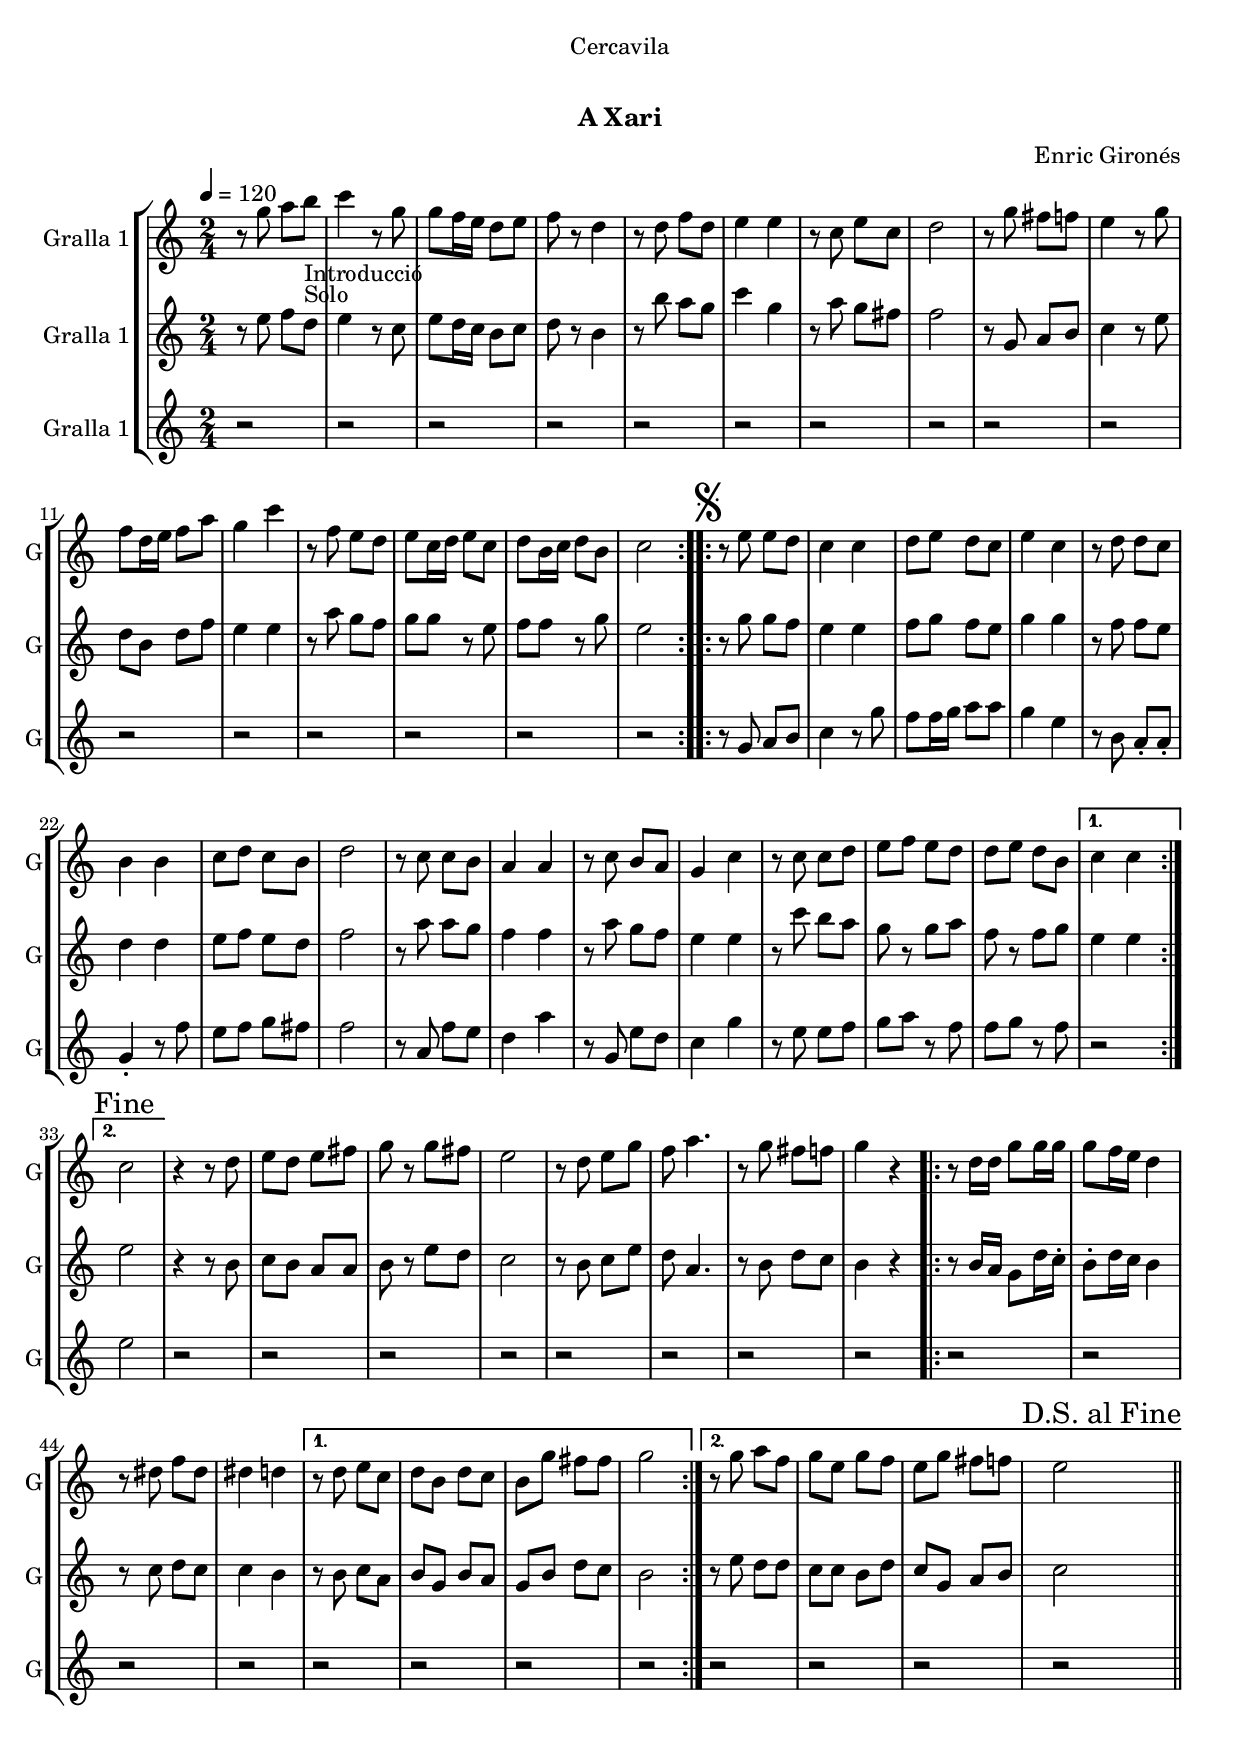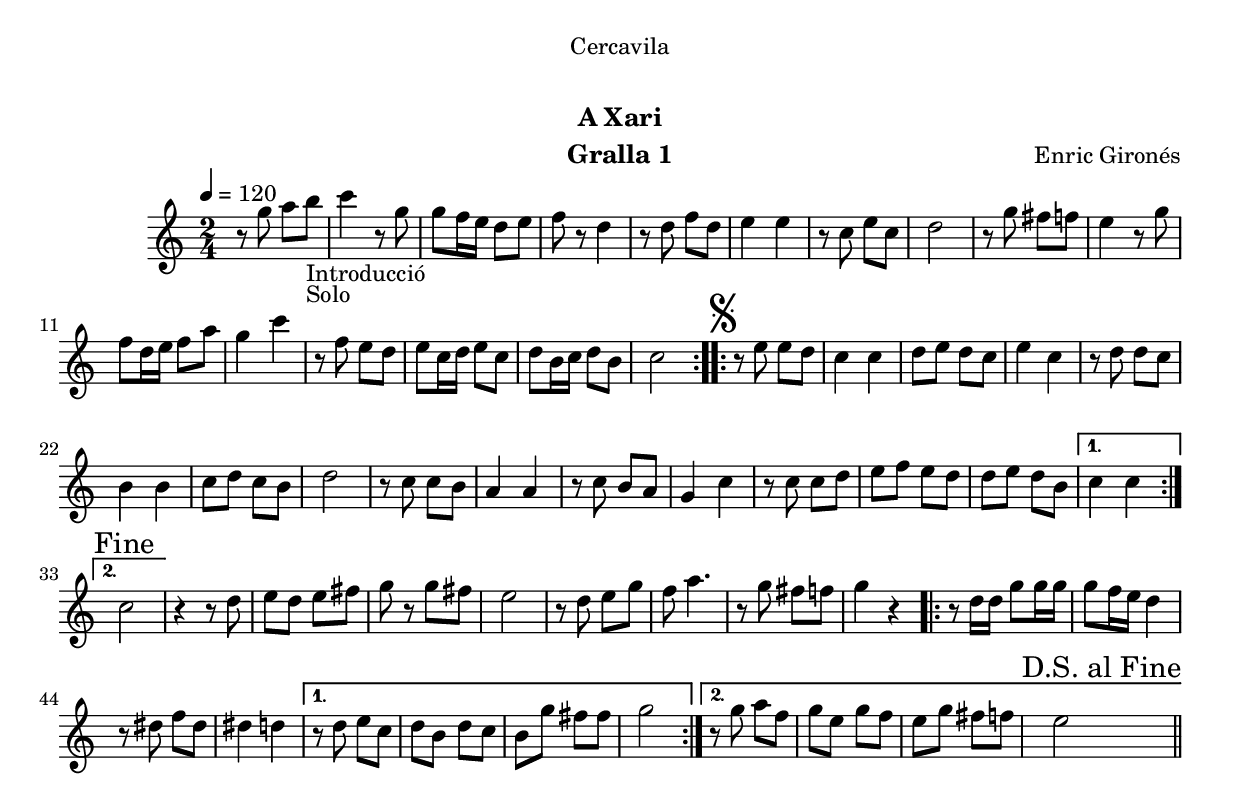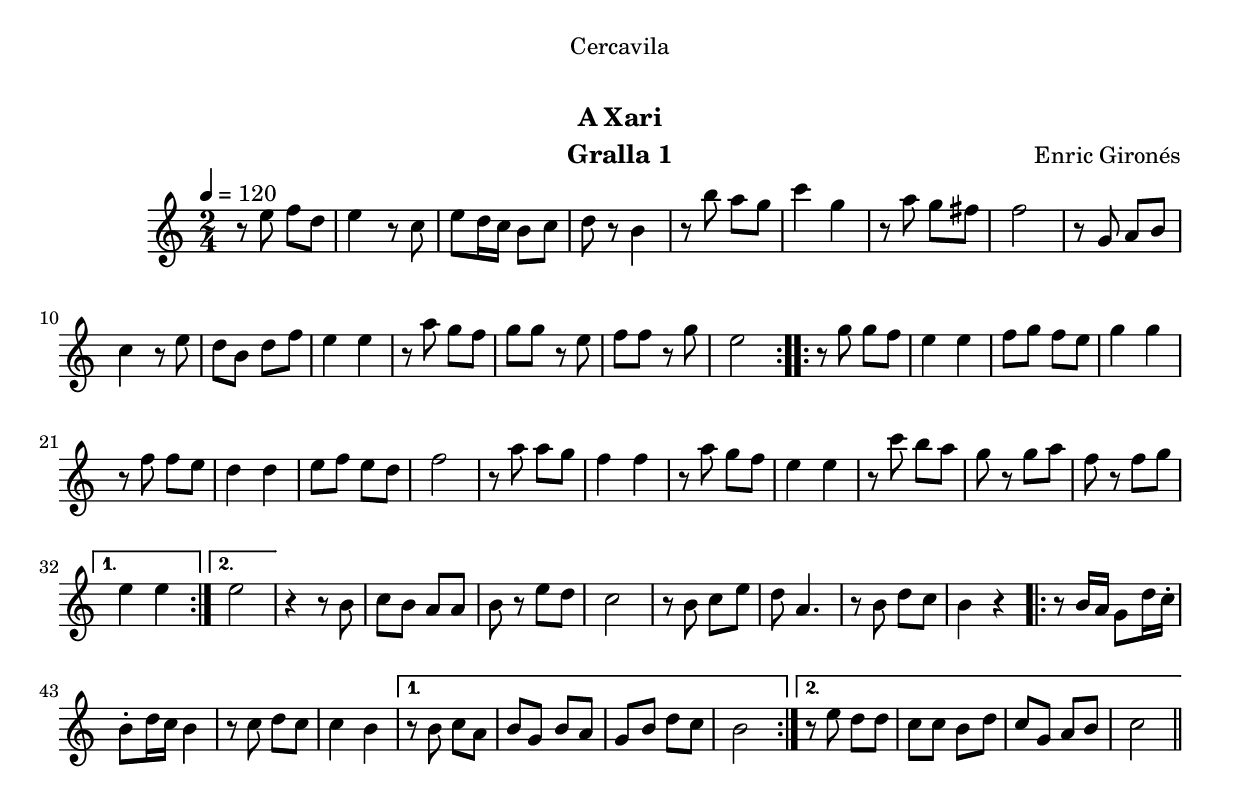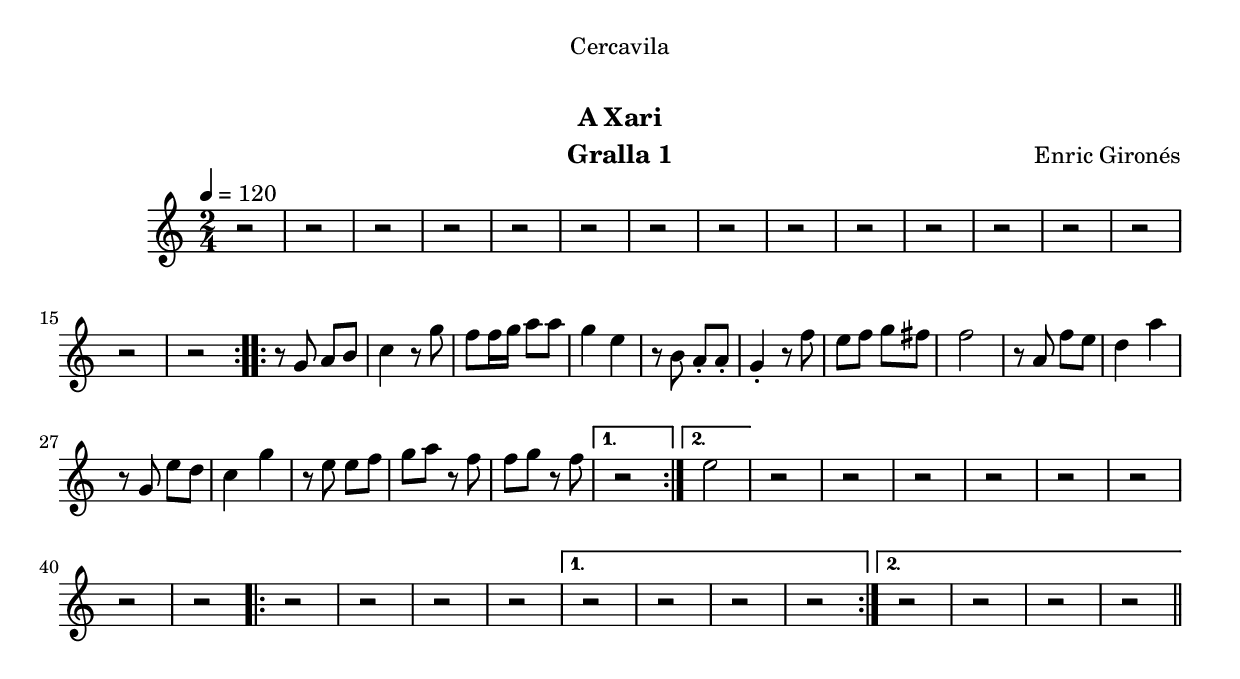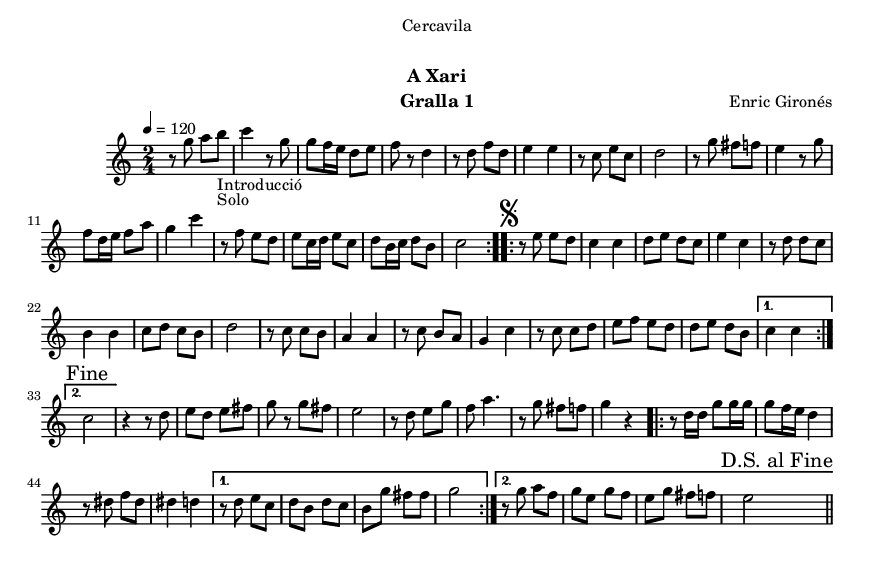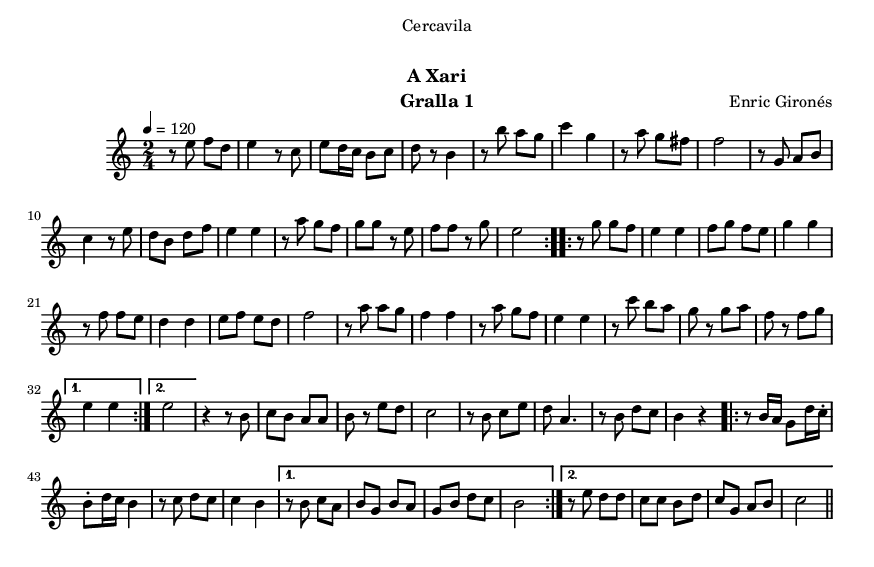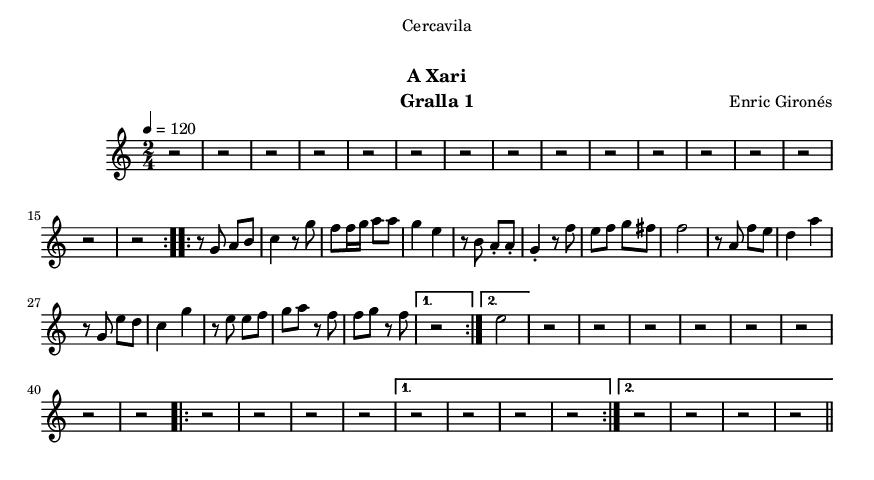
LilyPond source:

\version "2.16.0"

\header {
  dedication="Cercavila"
  title="  "
  subtitle="A Xari"
  subsubtitle=""
  poet=""
  meter=""
  piece=""
  composer="Enric Gironés"
  arranger=""
  opus=""
  instrument=""
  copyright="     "
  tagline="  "
}

liniaroAa =
\relative g''
{
  \tempo 4=120
  \clef treble
  \key c \major
  \time 2/4
  \repeat volta 2 { r8 g a b _"Introducció" _"Solo"  |
  c4 r8 g  |
  g8 f16 e d8 e  |
  f8 r d4  |
  %05
  r8 d f d  |
  e4 e  |
  r8 c e c  |
  d2  |
  r8 g fis f  |
  %10
  e4 r8 g  |
  f8 d16 e f8 a  |
  g4 c  |
  r8 f, e d  |
  e8 c16 d e8 c  |
  %15
  d8 b16 c d8 b  |
  c2  | }
  \repeat volta 2 { \mark \markup {\musicglyph #"scripts.segno"} r8 e e  d  |
  c4 c  |
  d8 e d c  |
  %20
  e4 c  |
  r8 d d c  |
  b4 b  |
  c8 d c b  |
  d2  |
  %25
  r8 c c b  |
  a4 a  |
  r8 c b a  |
  g4 c  |
  r8 c c d  |
  %30
  e8 f e d  |
  d8 e d b }
  \alternative { { c4 c }
  { \mark "Fine" c2 } }
  r4 r8  d   |
  %35
  e8 d e fis  |
  g8 r g fis  |
  e2  |
  r8 d e g  |
  f8 a4.  |
  %40
  r8 g fis f  |
  g4 r  |
  \repeat volta 2 { r8 d16 d g8 g16 g  |
  g8 f16 e d4  |
  r8 dis f dis  |
  %45
  dis4 d }
  \alternative { { r8 d e c  |
  d8 b d c  |
  b8 g' fis fis  |
  g2 }
  %50
  { r8 g a f  |
  g8 e g f  |
  e8 g fis f  |
  \mark "D.S. al Fine" e2 } } \bar "||"
}

liniaroAb =
\relative e''
{
  \tempo 4=120
  \clef treble
  \key c \major
  \time 2/4
  \repeat volta 2 { r8 e f d  |
  e4 r8 c  |
  e8 d16 c b8 c  |
  d8 r b4  |
  %05
  r8 b' a g  |
  c4 g  |
  r8 a g fis  |
  f2  |
  r8 g, a b  |
  %10
  c4 r8 e  |
  d8 b d f  |
  e4 e  |
  r8 a g f  |
  g8 g r e  |
  %15
  f8 f r g  |
  e2  | }
  \repeat volta 2 { r8 g g f  |
  e4 e  |
  f8 g f e  |
  %20
  g4 g  |
  r8 f f e  |
  d4 d  |
  e8 f e d  |
  f2  |
  %25
  r8 a a g  |
  f4 f  |
  r8 a g f  |
  e4 e  |
  r8 c' b a  |
  %30
  g8 r g a  |
  f8 r f g }
  \alternative { { e4 e }
  { e2 } }
  r4 r8 b  |
  %35
  c8 b a a  |
  b8 r e d  |
  c2  |
  r8 b c e  |
  d8 a4.  |
  %40
  r8 b d c  |
  b4 r  |
  \repeat volta 2 { r8 b16 a g8 d'16 c -.  |
  b8 -. d16 c b4  |
  r8 c d c  |
  %45
  c4 b }
  \alternative { { r8 b c a  |
  b8 g b a  |
  g8 b d c  |
  b2 }
  %50
  { r8 e d d  |
  c8 c b d  |
  c8 g a b  |
  c2 } } \bar "||"
}

liniaroAc =
\relative g'
{
  \tempo 4=120
  \clef treble
  \key c \major
  \time 2/4
  \repeat volta 2 { r2  |
  r2  |
  r2  |
  r2  |
  %05
  r2  |
  r2  |
  r2  |
  r2  |
  r2  |
  %10
  r2  |
  r2  |
  r2  |
  r2  |
  r2  |
  %15
  r2  |
  r2  | }
  \repeat volta 2 { r8 g a b  |
  c4 r8 g'  |
  f8 f16 g a8 a  |
  %20
  g4 e  |
  r8 b a -. a -.  |
  g4 -. r8 f'  |
  e8 f g fis  |
  f2  |
  %25
  r8 a, f' e  |
  d4 a'  |
  r8 g, e' d  |
  c4 g'  |
  r8 e e f  |
  %30
  g8 a r f  |
  f8 g r f }
  \alternative { { r2 }
  { e2 } }
  r2  |
  %35
  r2  |
  r2  |
  r2  |
  r2  |
  r2  |
  %40
  r2  |
  r2  |
  \repeat volta 2 { r2  |
  r2  |
  r2  |
  %45
  r2 }
  \alternative { { r2  |
  r2  |
  r2  |
  r2 }
  %50
  { r2  |
  r2  |
  r2  |
  r2 } } \bar "||"
}

\book {

\paper {
  print-page-number = false
}

\bookpart {
  \score {
    \new StaffGroup {
      \override Score.RehearsalMark #'self-alignment-X = #LEFT
      <<
        \new Staff \with {instrumentName = #"Gralla 1" shortInstrumentName = #"G"} \liniaroAa
        \new Staff \with {instrumentName = #"Gralla 1" shortInstrumentName = #"G"} \liniaroAb
        \new Staff \with {instrumentName = #"Gralla 1" shortInstrumentName = #"G"} \liniaroAc
      >>
    }
    \layout {}
  }\score { \unfoldRepeats
    \new StaffGroup {
      \override Score.RehearsalMark #'self-alignment-X = #LEFT
      <<
        \new Staff \with {instrumentName = #"Gralla 1" shortInstrumentName = #"G"} \liniaroAa
        \new Staff \with {instrumentName = #"Gralla 1" shortInstrumentName = #"G"} \liniaroAb
        \new Staff \with {instrumentName = #"Gralla 1" shortInstrumentName = #"G"} \liniaroAc
      >>
    }
    \midi {}
  }
}

\bookpart {
  \header {instrument="Gralla 1"}
  \score {
    \new StaffGroup {
      \override Score.RehearsalMark #'self-alignment-X = #LEFT
      <<
        \new Staff \liniaroAa
      >>
    }
    \layout {}
  }\score { \unfoldRepeats
    \new StaffGroup {
      \override Score.RehearsalMark #'self-alignment-X = #LEFT
      <<
        \new Staff \liniaroAa
      >>
    }
    \midi {}
  }
}

\bookpart {
  \header {instrument="Gralla 1"}
  \score {
    \new StaffGroup {
      \override Score.RehearsalMark #'self-alignment-X = #LEFT
      <<
        \new Staff \liniaroAb
      >>
    }
    \layout {}
  }\score { \unfoldRepeats
    \new StaffGroup {
      \override Score.RehearsalMark #'self-alignment-X = #LEFT
      <<
        \new Staff \liniaroAb
      >>
    }
    \midi {}
  }
}

\bookpart {
  \header {instrument="Gralla 1"}
  \score {
    \new StaffGroup {
      \override Score.RehearsalMark #'self-alignment-X = #LEFT
      <<
        \new Staff \liniaroAc
      >>
    }
    \layout {}
  }\score { \unfoldRepeats
    \new StaffGroup {
      \override Score.RehearsalMark #'self-alignment-X = #LEFT
      <<
        \new Staff \liniaroAc
      >>
    }
    \midi {}
  }
}

}

\book {

\paper {
  print-page-number = false
  #(set-paper-size "a6landscape")
  #(layout-set-staff-size 14)
}

\bookpart {
  \header {instrument="Gralla 1"}
  \score {
    \new StaffGroup {
      \override Score.RehearsalMark #'self-alignment-X = #LEFT
      <<
        \new Staff \liniaroAa
      >>
    }
    \layout {}
  }
}

\bookpart {
  \header {instrument="Gralla 1"}
  \score {
    \new StaffGroup {
      \override Score.RehearsalMark #'self-alignment-X = #LEFT
      <<
        \new Staff \liniaroAb
      >>
    }
    \layout {}
  }
}

\bookpart {
  \header {instrument="Gralla 1"}
  \score {
    \new StaffGroup {
      \override Score.RehearsalMark #'self-alignment-X = #LEFT
      <<
        \new Staff \liniaroAc
      >>
    }
    \layout {}
  }
}

}

